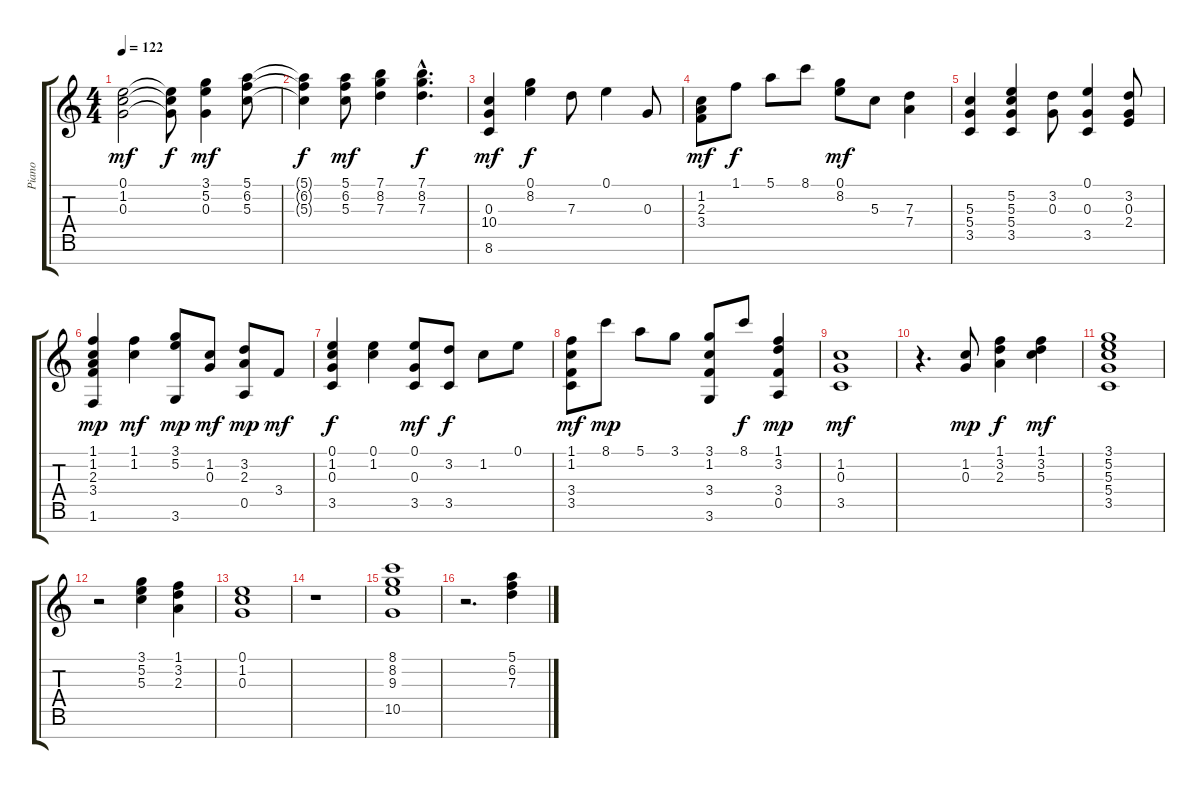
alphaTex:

\track ("Piano" "Piano") {instrument acousticguitarnylon}
\staff {score tabs}
\tuning (E4 B3 G3 D3 A2 E2 B1) {hide}
\ts (4 4)
\tempo 122
\clef g2
\ks c
(0.1 1.2 0.3).2{dy mf} (0.1{t} 1.2{t} 0.3{t}).8{dy f} (3.1 5.2 0.3).4{dy mf} (5.1 6.2 5.3).8 |
(5.1{t} 6.2{t} 5.3{t}).4{dy f} (5.1 6.2 5.3).8{dy mf} (7.1 8.2 7.3).4 (7.1{hac} 8.2{hac} 7.3{hac}).4{d dy f} |
(0.3 10.4 8.6).4{dy mf} (0.1 8.2).4{dy f} 7.3.8 0.1.4 0.3.8 |
(1.2 2.3 3.4).8{dy mf} 1.1.8{dy f} 5.1.8 8.1.8 (0.1 8.2).8{dy mf} 5.3.8 (7.3 7.4).4 |
(5.3 5.4 3.5).4 (5.2 5.3 5.4 3.5).4 (3.2 0.3).8 (0.1 0.3 3.5).4 (3.2 0.3 2.4).8 |
(1.1 1.2 2.3 3.4 1.6).4{dy mp} (1.1 1.2).4{dy mf} (3.1 5.2 3.6).8{dy mp} (1.2 0.3).8{dy mf} (3.2 2.3 0.5).8{dy mp} 3.4.8{dy mf} |
(0.1 1.2 0.3 3.5).4{dy f} (0.1 1.2).4 (0.1 0.3 3.5).8{dy mf} (3.2 3.5).8{dy f} 1.2.8 0.1.8 |
(1.1 1.2 3.4 3.5).8{dy mf} 8.1.8{dy mp} 5.1.8 3.1.8 (3.1 1.2 3.4 3.6).8 8.1.8{dy f} (1.1 3.2 3.4 0.5).4{dy mp} |
(1.2 0.3 3.5).1{dy mf} |
r.4{d} (1.2 0.3).8{dy mp} (1.1 3.2 2.3).4{dy f} (1.1 3.2 5.3).4{dy mf} |
(3.1 5.2 5.3 5.4 3.5).1 |
r.2 (3.1 5.2 5.3).4 (1.1 3.2 2.3).4 |
(0.1 1.2 0.3).1 |
r.1 |
(8.1 8.2 9.3 10.5).1 |
r.2{d} (5.1 6.2 7.3).4
